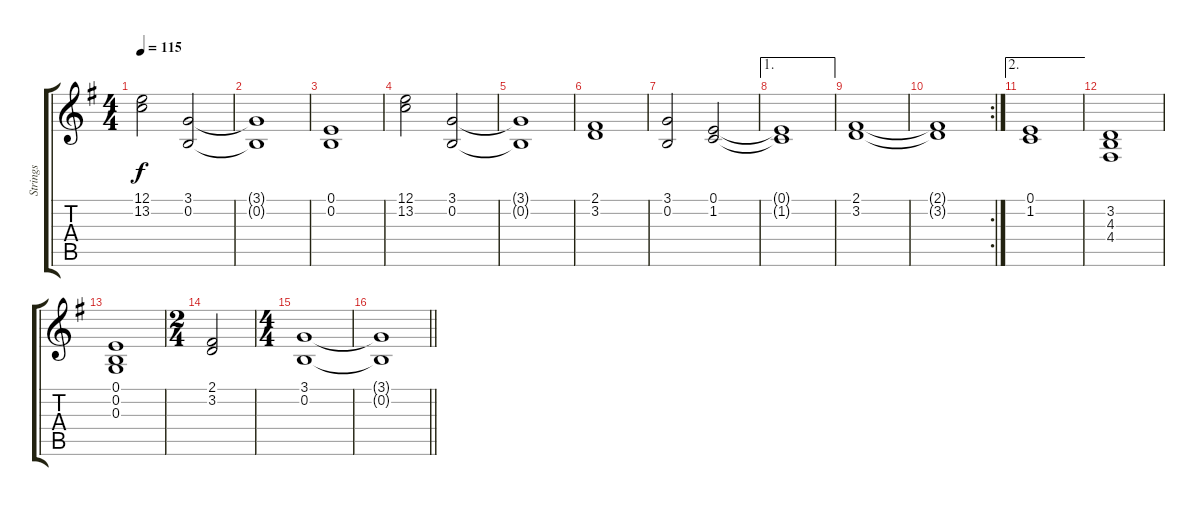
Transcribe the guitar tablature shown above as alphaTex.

\track ("Strings" "Strings") {instrument stringensemble1}
\staff {score tabs}
\tuning (E4 B3 G3 D3 A2 E2) {hide}
\ts (4 4)
\tempo 115
\clef g2
\ks eminor
(12.1 13.2).2{dy f} (3.1 0.2).2 |
(3.1{t} 0.2{t}).1 |
(0.1 0.2).1 |
(12.1 13.2).2 (3.1 0.2).2 |
(3.1{t} 0.2{t}).1 |
(2.1 3.2).1 |
(3.1 0.2).2 (0.1 1.2).2 |
\ae 1
(0.1{t} 1.2{t}).1 |
(2.1 3.2).1 |
\rc 2
(2.1{t} 3.2{t}).1 |
\ae 2
(0.1 1.2).1 |
(3.2 4.3 4.4).1 |
(0.1 0.2 0.3).1 |
\ts (2 4)
(2.1 3.2).2 |
\ts (4 4)
(3.1 0.2).1 |
\barLineRight lightlight
(3.1{t} 0.2{t}).1
